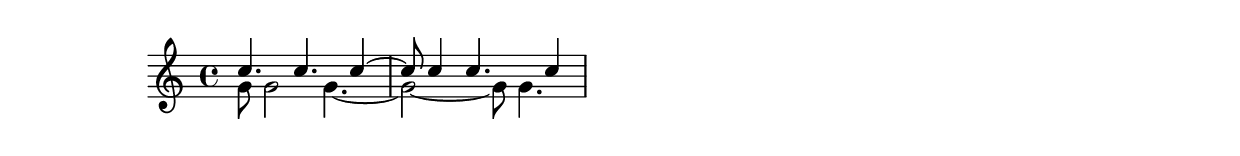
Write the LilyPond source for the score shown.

\version "2.13.24"

\header {
  texidoc = "
Complex completion heads work properly in a polyphonic environment.
"
}

\layout {
  \context {
    \Voice
    \remove "Note_heads_engraver"
    \consists "Completion_heads_engraver"
  }
}

\context Staff \relative c'' <<
  { c4. c c c4 c4. c4 }
  \\
  { g8 g2 g1 g4. }
>>
